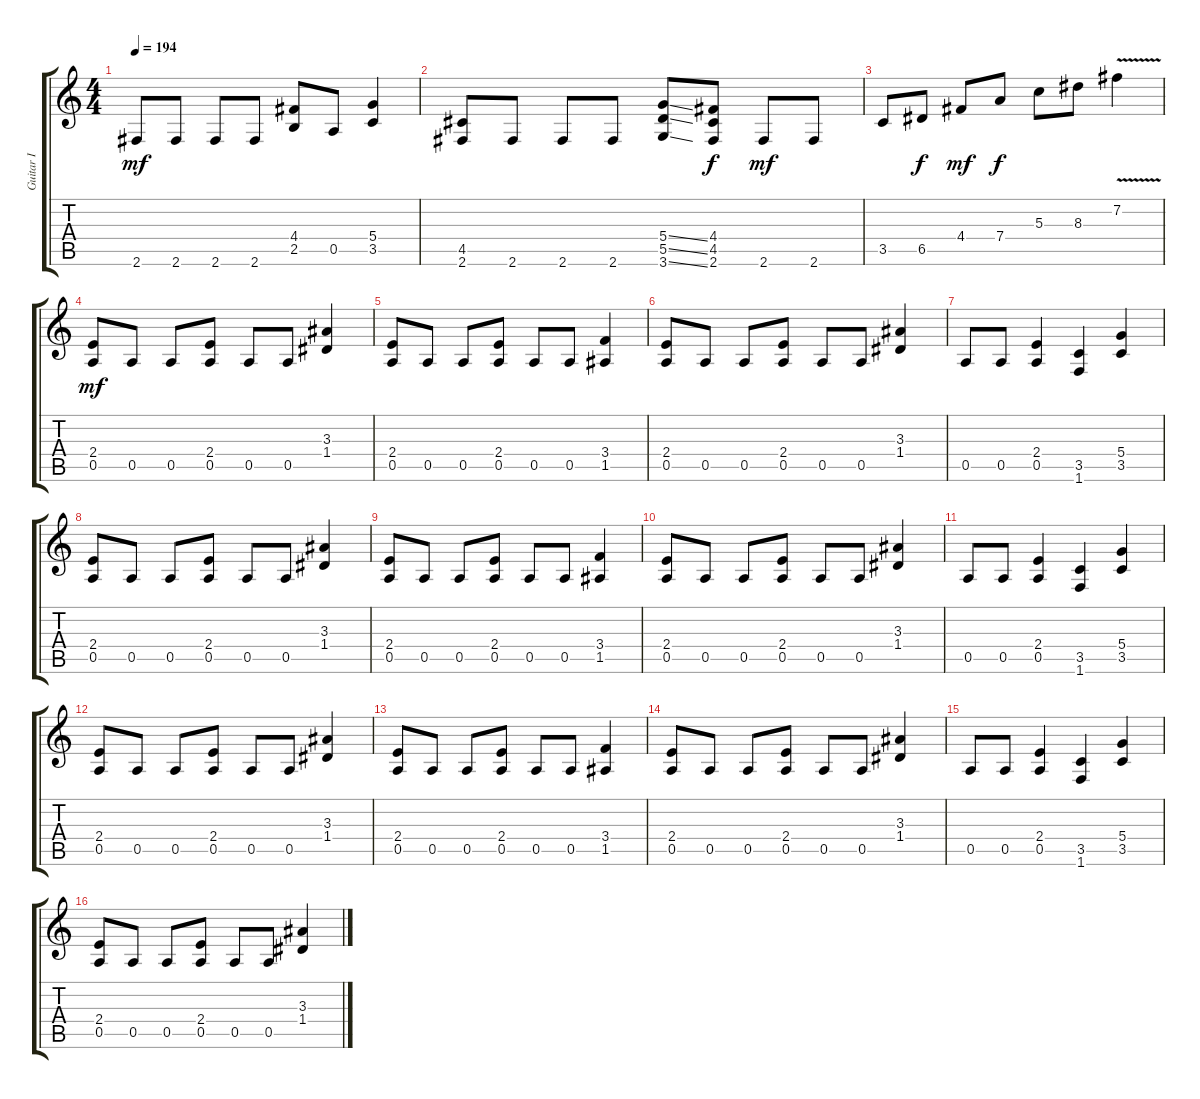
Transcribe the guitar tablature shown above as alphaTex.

\track ("Guitar I" "Guitar I") {instrument distortionguitar}
\staff {score tabs}
\tuning (E4 B3 G3 D3 A2 E2) {hide}
\ts (4 4)
\tempo 194
\clef g2
\ks c
2.6.8{dy mf} 2.6.8 2.6.8 2.6.8 (4.4 2.5).8 0.5.8 (5.4 3.5).4 |
(4.5 2.6).8 2.6.8 2.6.8 2.6.8 (5.4{ss} 5.5{ss} 3.6{ss}).8 (4.4 4.5 2.6).8{dy f} 2.6.8{dy mf} 2.6.8 |
3.5.8 6.5.8{dy f} 4.4.8{dy mf} 7.4.8{dy f} 5.3.8 8.3.8 7.2{v}.4 |
(2.4 0.5).8{dy mf} 0.5.8 0.5.8 (2.4 0.5).8 0.5.8 0.5.8 (3.3 1.4).4 |
(2.4 0.5).8 0.5.8 0.5.8 (2.4 0.5).8 0.5.8 0.5.8 (3.4 1.5).4 |
(2.4 0.5).8 0.5.8 0.5.8 (2.4 0.5).8 0.5.8 0.5.8 (3.3 1.4).4 |
0.5.8 0.5.8 (2.4 0.5).4 (3.5 1.6).4 (5.4 3.5).4 |
(2.4 0.5).8 0.5.8 0.5.8 (2.4 0.5).8 0.5.8 0.5.8 (3.3 1.4).4 |
(2.4 0.5).8 0.5.8 0.5.8 (2.4 0.5).8 0.5.8 0.5.8 (3.4 1.5).4 |
(2.4 0.5).8 0.5.8 0.5.8 (2.4 0.5).8 0.5.8 0.5.8 (3.3 1.4).4 |
0.5.8 0.5.8 (2.4 0.5).4 (3.5 1.6).4 (5.4 3.5).4 |
(2.4 0.5).8 0.5.8 0.5.8 (2.4 0.5).8 0.5.8 0.5.8 (3.3 1.4).4 |
(2.4 0.5).8 0.5.8 0.5.8 (2.4 0.5).8 0.5.8 0.5.8 (3.4 1.5).4 |
(2.4 0.5).8 0.5.8 0.5.8 (2.4 0.5).8 0.5.8 0.5.8 (3.3 1.4).4 |
0.5.8 0.5.8 (2.4 0.5).4 (3.5 1.6).4 (5.4 3.5).4 |
(2.4 0.5).8 0.5.8 0.5.8 (2.4 0.5).8 0.5.8 0.5.8 (3.3 1.4).4
